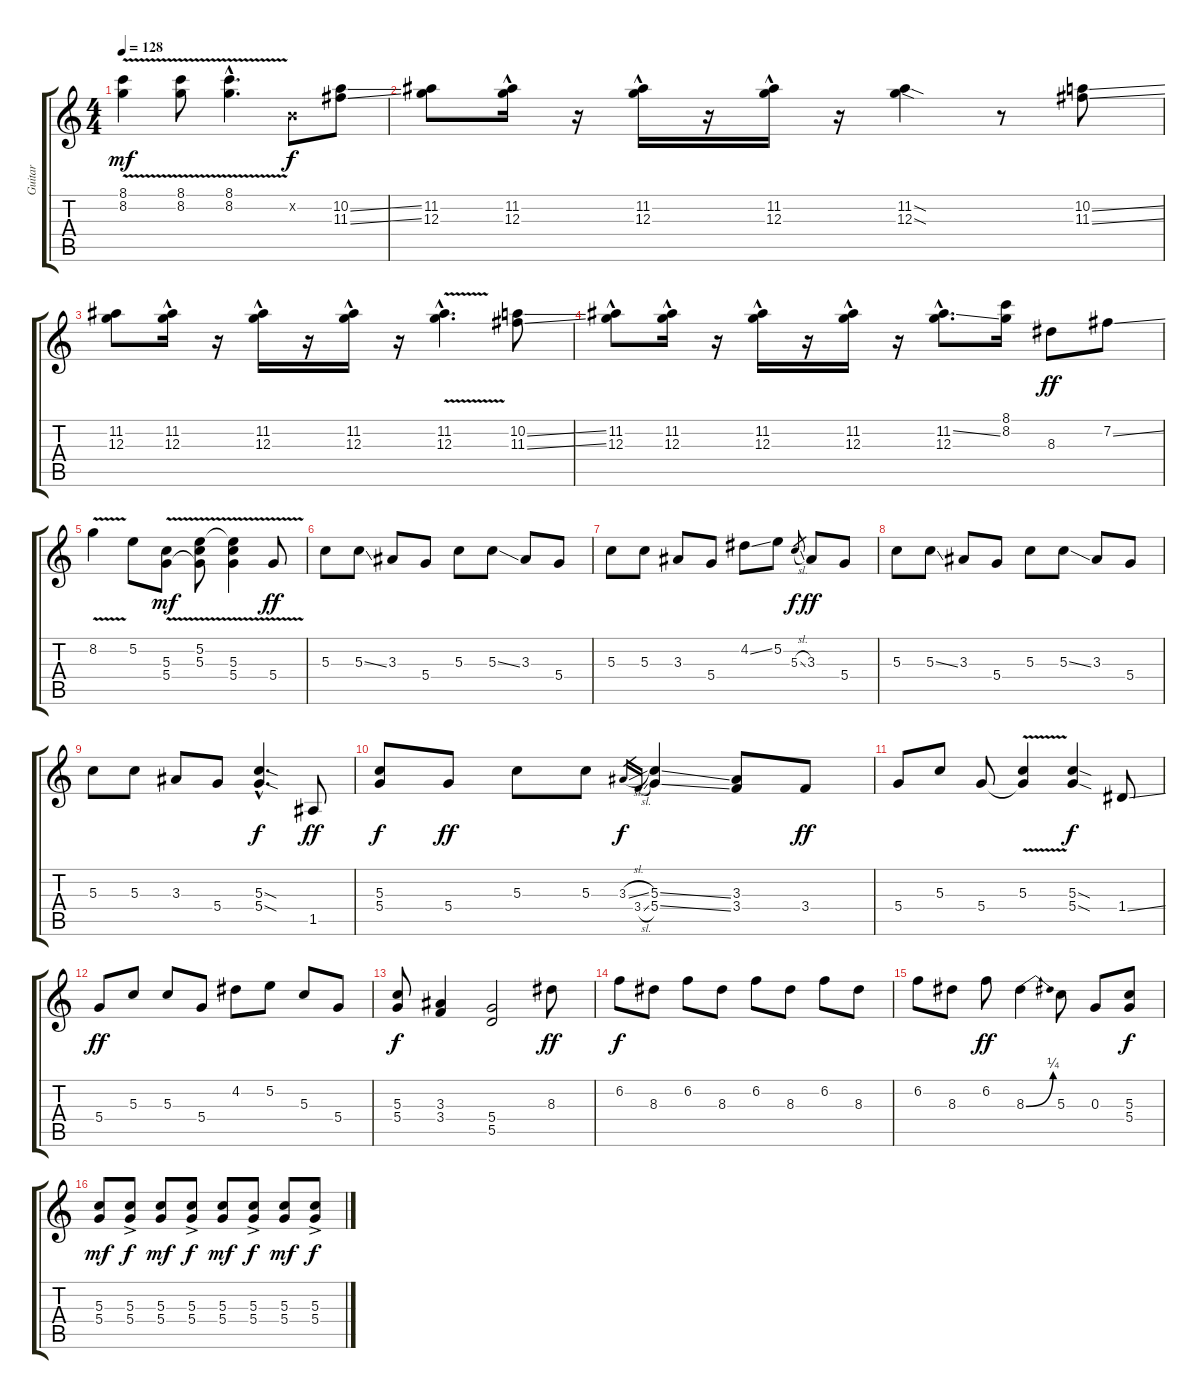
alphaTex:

\track ("Guitar" "Guitar") {instrument overdrivenguitar}
\staff {score tabs}
\tuning (E4 B3 G3 D3 A2 E2) {hide}
\ts (4 4)
\tempo 128
\clef g2
\ks c
(8.1{v} 8.2{v}).4{dy mf} (8.1{v} 8.2{v}).8 (8.1{v hac} 8.2{v hac}).4{d} 0.2{x}.8{dy f} (10.2{ss} 11.3{ss}).8 |
(11.2 12.3).8 (11.2{hac} 12.3{hac}).16 r.16 (11.2{hac} 12.3{hac}).16 r.16 (11.2{hac} 12.3{hac}).16 r.16 (11.2{sod} 12.3{sod}).4 r.8 (10.2{ss} 11.3{ss}).8 |
(11.2 12.3).8 (11.2{hac} 12.3{hac}).16 r.16 (11.2{hac} 12.3{hac}).16 r.16 (11.2{hac} 12.3{hac}).16 r.16 (11.2{v hac} 12.3{v hac}).4{d} (10.2{ss} 11.3{ss}).8 |
(11.2{hac} 12.3{hac}).8 (11.2{hac} 12.3{hac}).16 r.16 (11.2{hac} 12.3{hac}).16 r.16 (11.2{hac} 12.3{hac}).16 r.16 (11.2{ss hac} 12.3{hac}).8{d} (8.1 8.2).16 8.3.8{dy ff} 7.2{ss}.8 |
8.2{v}.4 5.2.8 (5.3{v} 5.4{v}).8{dy mf} (5.2{v} 5.3{v} 5.4{v t}).8 (5.2{v t} 5.3{v} 5.4{v}).4 5.4{v}.8{dy ff} |
5.3.8 5.3{ss}.8 3.3.8 5.4.8 5.3.8 5.3{ss}.8 3.3.8 5.4.8 |
5.3.8 5.3.8 3.3.8 5.4.8 4.2{ss}.8 5.2.8 5.3{sl}.8{gr dy f} 3.3.8{dy ff} 5.4.8 |
5.3.8 5.3{ss}.8 3.3.8 5.4.8 5.3.8 5.3{ss}.8 3.3.8 5.4.8 |
5.3.8 5.3.8 3.3.8 5.4.8 (5.3{sod hac} 5.4{sod hac}).4{d dy f} 1.5.8{dy ff} |
(5.3 5.4).8{dy f} 5.4.8{dy ff} 5.3.8 5.3.8 3.3{sl}.16{gr dy f} 3.4{sl}.16{gr} (5.3{ss} 5.4{ss}).4 (3.3 3.4).8 3.4.8{dy ff} |
5.4.8 5.3.8 5.4.8 (5.3{v} 5.4{v t}).4 (5.3{sod} 5.4{sod}).4{dy f} 1.4{ss}.8 |
5.4.8{dy ff} 5.3.8 5.3.8 5.4.8 4.2.8 5.2.8 5.3.8 5.4.8 |
(5.3 5.4).8{dy f} (3.3 3.4).4 (5.4 5.5).2 8.3.8{dy ff} |
6.2.8{dy f} 8.3.8 6.2.8 8.3.8 6.2.8 8.3.8 6.2.8 8.3.8 |
6.2.8 8.3.8 6.2.8{dy ff} 8.3{be (bend 0 0 60 1)}.4 5.3.8 0.3.8 (5.3 5.4).8{dy f} |
(5.3 5.4).8{dy mf} (5.3{ac} 5.4{ac}).8{dy f} (5.3 5.4).8{dy mf} (5.3{ac} 5.4{ac}).8{dy f} (5.3 5.4).8{dy mf} (5.3 5.4{ac}).8{dy f} (5.3 5.4).8{dy mf} (5.3{ac} 5.4).8{dy f}
